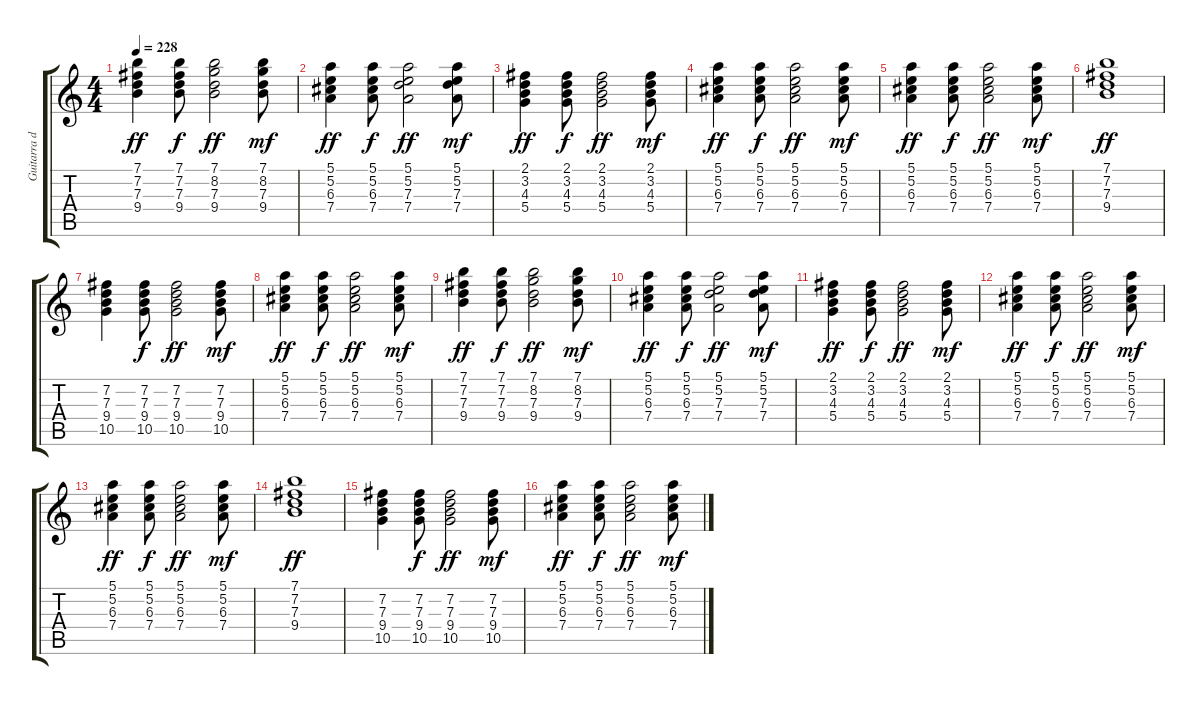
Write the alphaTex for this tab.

\track ("Guitarra de Apoyo" "Guitarra d") {instrument distortionguitar}
\staff {score tabs}
\tuning (E4 B3 G3 D3 A2 E2) {hide}
\ts (4 4)
\tempo 228
\clef g2
\ks c
(7.1 7.2 7.3 9.4).4{dy ff} (7.1 7.2 7.3 9.4).8{dy f} (7.1 8.2 7.3 9.4).2{dy ff} (7.1 8.2 7.3 9.4).8{dy mf} |
(5.1 5.2 6.3 7.4).4{dy ff} (5.1 5.2 6.3 7.4).8{dy f} (5.1 5.2 7.3 7.4).2{dy ff} (5.1 5.2 7.3 7.4).8{dy mf} |
(2.1 3.2 4.3 5.4).4{dy ff} (2.1 3.2 4.3 5.4).8{dy f} (2.1 3.2 4.3 5.4).2{dy ff} (2.1 3.2 4.3 5.4).8{dy mf} |
(5.1 5.2 6.3 7.4).4{dy ff} (5.1 5.2 6.3 7.4).8{dy f} (5.1 5.2 6.3 7.4).2{dy ff} (5.1 5.2 6.3 7.4).8{dy mf} |
(5.1 5.2 6.3 7.4).4{dy ff} (5.1 5.2 6.3 7.4).8{dy f} (5.1 5.2 6.3 7.4).2{dy ff} (5.1 5.2 6.3 7.4).8{dy mf} |
(7.1 7.2 7.3 9.4).1{dy ff} |
(7.2 7.3 9.4 10.5).4 (7.2 7.3 9.4 10.5).8{dy f} (7.2 7.3 9.4 10.5).2{dy ff} (7.2 7.3 9.4 10.5).8{dy mf} |
(5.1 5.2 6.3 7.4).4{dy ff} (5.1 5.2 6.3 7.4).8{dy f} (5.1 5.2 6.3 7.4).2{dy ff} (5.1 5.2 6.3 7.4).8{dy mf} |
(7.1 7.2 7.3 9.4).4{dy ff} (7.1 7.2 7.3 9.4).8{dy f} (7.1 8.2 7.3 9.4).2{dy ff} (7.1 8.2 7.3 9.4).8{dy mf} |
(5.1 5.2 6.3 7.4).4{dy ff} (5.1 5.2 6.3 7.4).8{dy f} (5.1 5.2 7.3 7.4).2{dy ff} (5.1 5.2 7.3 7.4).8{dy mf} |
(2.1 3.2 4.3 5.4).4{dy ff} (2.1 3.2 4.3 5.4).8{dy f} (2.1 3.2 4.3 5.4).2{dy ff} (2.1 3.2 4.3 5.4).8{dy mf} |
(5.1 5.2 6.3 7.4).4{dy ff} (5.1 5.2 6.3 7.4).8{dy f} (5.1 5.2 6.3 7.4).2{dy ff} (5.1 5.2 6.3 7.4).8{dy mf} |
(5.1 5.2 6.3 7.4).4{dy ff} (5.1 5.2 6.3 7.4).8{dy f} (5.1 5.2 6.3 7.4).2{dy ff} (5.1 5.2 6.3 7.4).8{dy mf} |
(7.1 7.2 7.3 9.4).1{dy ff} |
(7.2 7.3 9.4 10.5).4 (7.2 7.3 9.4 10.5).8{dy f} (7.2 7.3 9.4 10.5).2{dy ff} (7.2 7.3 9.4 10.5).8{dy mf} |
(5.1 5.2 6.3 7.4).4{dy ff} (5.1 5.2 6.3 7.4).8{dy f} (5.1 5.2 6.3 7.4).2{dy ff} (5.1 5.2 6.3 7.4).8{dy mf}
